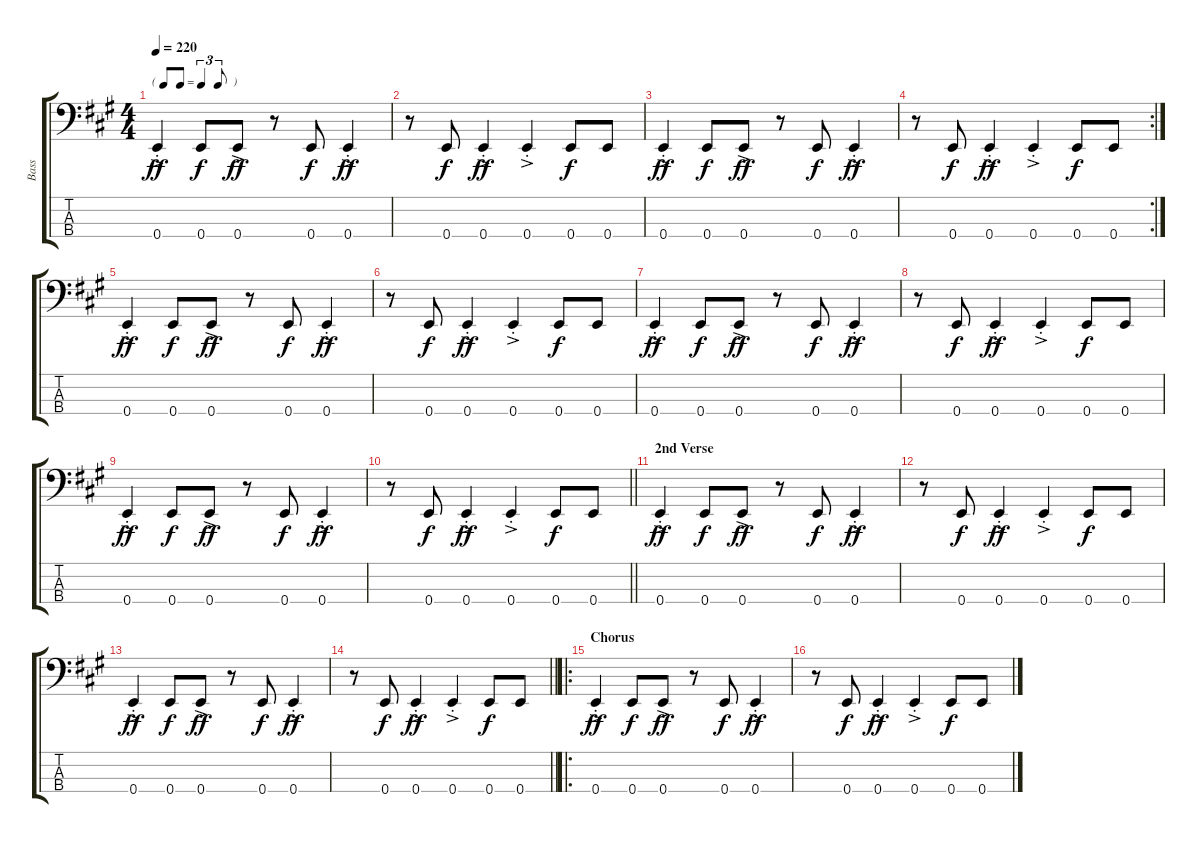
\track ("Bass" "Bass") {instrument electricbassfinger}
\staff {score tabs}
\tuning (G2 D2 A1 E1) {hide}
\ts (4 4)
\tf triplet8th
\tempo 220
\clef f4
\ks a
0.4{ac st}.4{dy ff} 0.4.8{dy f} 0.4{ac}.8{dy ff} r.8 0.4.8{dy f} 0.4{ac st}.4{dy ff} |
r.8 0.4.8{dy f} 0.4{ac st}.4{dy ff} 0.4{ac st}.4 0.4.8{dy f} 0.4.8 |
0.4{ac st}.4{dy ff} 0.4.8{dy f} 0.4{ac}.8{dy ff} r.8 0.4.8{dy f} 0.4{ac st}.4{dy ff} |
\rc 2
r.8 0.4.8{dy f} 0.4{ac st}.4{dy ff} 0.4{ac st}.4 0.4.8{dy f} 0.4.8 |
0.4{ac st}.4{dy ff} 0.4.8{dy f} 0.4{ac}.8{dy ff} r.8 0.4.8{dy f} 0.4{ac st}.4{dy ff} |
r.8 0.4.8{dy f} 0.4{ac st}.4{dy ff} 0.4{ac st}.4 0.4.8{dy f} 0.4.8 |
0.4{ac st}.4{dy ff} 0.4.8{dy f} 0.4{ac}.8{dy ff} r.8 0.4.8{dy f} 0.4{ac st}.4{dy ff} |
r.8 0.4.8{dy f} 0.4{ac st}.4{dy ff} 0.4{ac st}.4 0.4.8{dy f} 0.4.8 |
0.4{ac st}.4{dy ff} 0.4.8{dy f} 0.4{ac}.8{dy ff} r.8 0.4.8{dy f} 0.4{ac st}.4{dy ff} |
\barLineRight lightlight
r.8 0.4.8{dy f} 0.4{ac st}.4{dy ff} 0.4{ac st}.4 0.4.8{dy f} 0.4.8 |
\section ("" "2nd Verse")
0.4{ac st}.4{dy ff} 0.4.8{dy f} 0.4{ac}.8{dy ff} r.8 0.4.8{dy f} 0.4{ac st}.4{dy ff} |
r.8 0.4.8{dy f} 0.4{ac st}.4{dy ff} 0.4{ac st}.4 0.4.8{dy f} 0.4.8 |
0.4{ac st}.4{dy ff} 0.4.8{dy f} 0.4{ac}.8{dy ff} r.8 0.4.8{dy f} 0.4{ac st}.4{dy ff} |
\barLineRight lightlight
r.8 0.4.8{dy f} 0.4{ac st}.4{dy ff} 0.4{ac st}.4 0.4.8{dy f} 0.4.8 |
\ro
\section ("" "Chorus")
0.4{ac st}.4{dy ff} 0.4.8{dy f} 0.4{ac}.8{dy ff} r.8 0.4.8{dy f} 0.4{ac st}.4{dy ff} |
r.8 0.4.8{dy f} 0.4{ac st}.4{dy ff} 0.4{ac st}.4 0.4.8{dy f} 0.4.8
